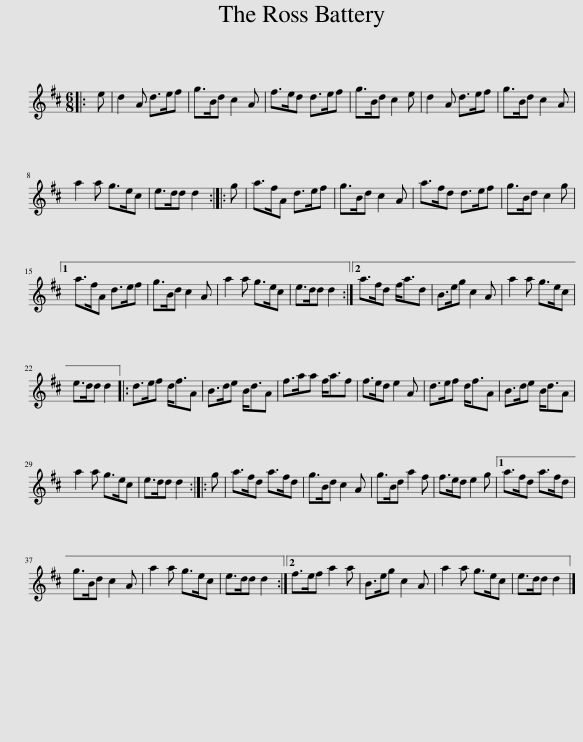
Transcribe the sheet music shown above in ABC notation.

X:1
L:1/8
M:6/8
I:linebreak $
K:D
V:1 treble
V:1
|: e | d2 A d>ef | g>Bd c2 A | f>ed d>ef | g>Bd c2 e | %5
 d2 A d>ef | g>Bd c2 A |$ a2 a g>ec | e>dd d2 :: g | %10
 a>fA d>ef | g>Bd c2 A | a>fd d>ef | g>Bd c2 g |1$ a>fA d>ef | %15
 g>Bd c2 A | a2 a g>ec | e>dd d2 :|2 a>fd f<ad | B>eg c2 A | %20
 a2 a g>ec |$ e>dd d2 |: d>ef d<fA | B>de B<dA | f>aa f<af | %25
 f>ed e2 A | d>ef d<fA | B>de B<dA |$ a2 a g>ec | e>dd d2 :: %30
 g | a>fd a>fd | g>Bd c2 A | g>Bd a2 f | f>ed e2 g |1 %35
 a>fd a>fd |$ g>Bd c2 A | a2 a g>ec | e>dd d2 :|2 f>ef a2 a | %40
 B>eg c2 A | a2 a g>ec | e>dd d2 |] %43
